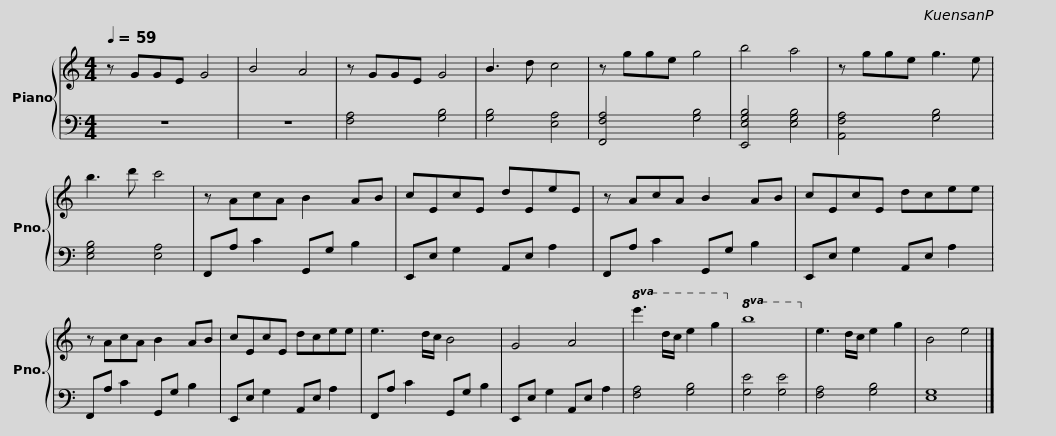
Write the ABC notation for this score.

X:1
%%score { 1 | 2 }
L:1/8
Q:1/4=59
M:4/4
I:linebreak $
K:C
V:1 treble
V:2 bass
V:1
 z GGE G4 | B4 A4 | z GGE G4 | B3 d c4 | z gge g4 | %5
 b4 a4 | z gge g3 e | b3 d' c'4 |$ z AcA B2 AB | cEcE dEeE | %10
 z AcA B2 AB | cEcE dcee | z AcA B2 AB |$ cEcE dcee | e3 d/c/ B4 | %15
 G4 A4 |!8va(! e'3 d'/c'/ e'2 g'2!8va)! |!8va(! b8!8va)! | e3 d/c/ e2 g2 | B4 e4 |] %20
V:2
 z8 | z8 | [F,A,]4 [G,B,]4 | [G,B,]4 [E,A,]4 | [F,,F,A,]4 [G,B,]4 | %5
 [E,,E,G,B,]4 [E,G,B,]4 | [A,,F,A,]4 [G,B,]4 | [E,G,B,]4 [E,A,]4 |$ F,,A, C2 G,,G, B,2 | E,,E, G,2 A,,E, A,2 | %10
 F,,A, C2 G,,G, B,2 | E,,E, G,2 A,,E, A,2 | F,,A, C2 G,,G, B,2 |$ E,,E, G,2 A,,E, A,2 | F,,A, C2 G,,G, B,2 | %15
 E,,E, G,2 A,,E, A,2 | [F,A,]4 [G,B,]4 | [G,E]4 [G,E]4 | [F,A,]4 [G,B,]4 | [E,G,]8 |] %20
